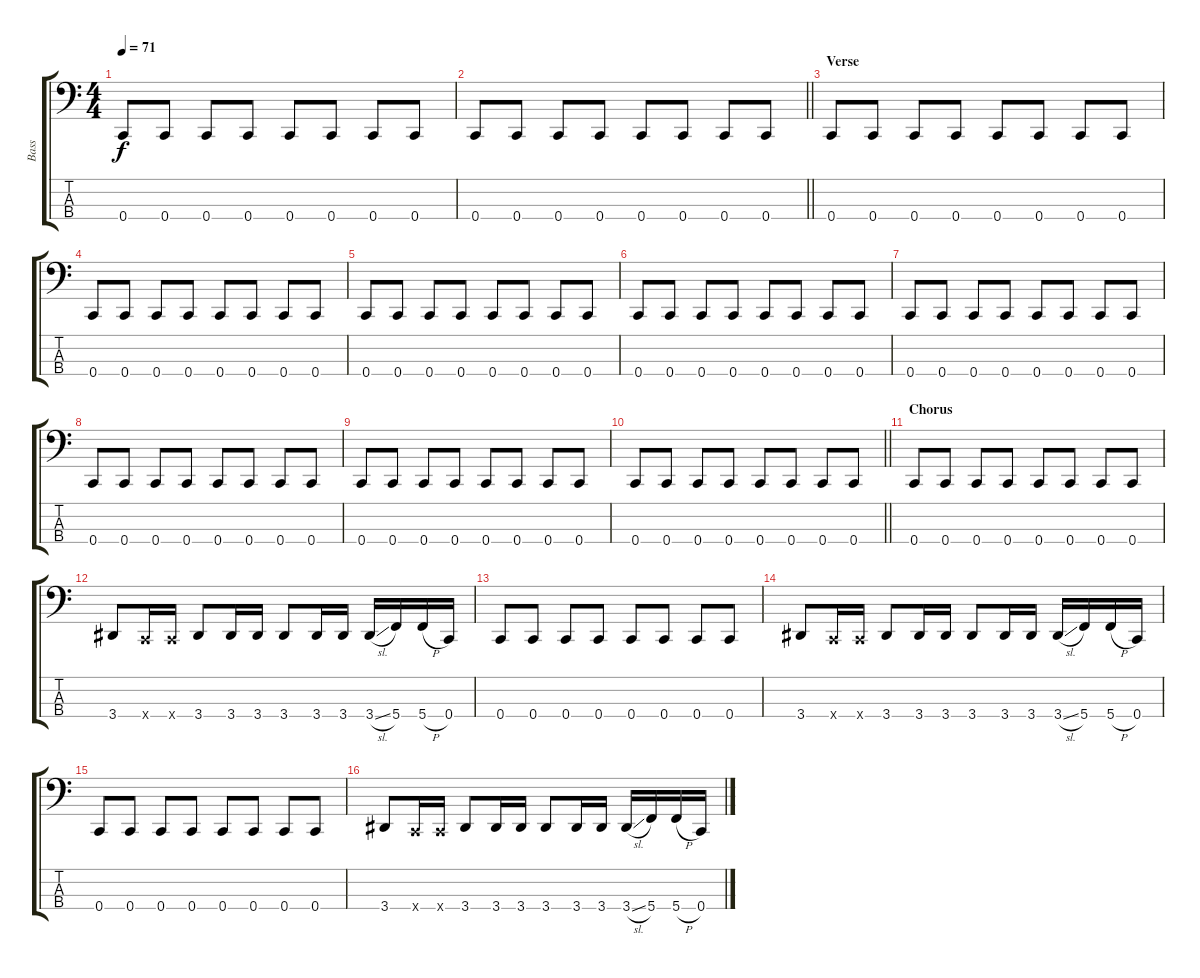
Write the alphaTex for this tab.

\track ("Bass" "Bass") {instrument electricbasspick}
\staff {score tabs}
\tuning (Eb2 Bb1 F1 C1) {hide}
\ts (4 4)
\tempo 71
\clef f4
\ks c
0.4.8{dy f} 0.4.8 0.4.8 0.4.8 0.4.8 0.4.8 0.4.8 0.4.8 |
\barLineRight lightlight
0.4.8 0.4.8 0.4.8 0.4.8 0.4.8 0.4.8 0.4.8 0.4.8 |
\section ("" "Verse")
0.4.8 0.4.8 0.4.8 0.4.8 0.4.8 0.4.8 0.4.8 0.4.8 |
0.4.8 0.4.8 0.4.8 0.4.8 0.4.8 0.4.8 0.4.8 0.4.8 |
0.4.8 0.4.8 0.4.8 0.4.8 0.4.8 0.4.8 0.4.8 0.4.8 |
0.4.8 0.4.8 0.4.8 0.4.8 0.4.8 0.4.8 0.4.8 0.4.8 |
0.4.8 0.4.8 0.4.8 0.4.8 0.4.8 0.4.8 0.4.8 0.4.8 |
0.4.8 0.4.8 0.4.8 0.4.8 0.4.8 0.4.8 0.4.8 0.4.8 |
0.4.8 0.4.8 0.4.8 0.4.8 0.4.8 0.4.8 0.4.8 0.4.8 |
\barLineRight lightlight
0.4.8 0.4.8 0.4.8 0.4.8 0.4.8 0.4.8 0.4.8 0.4.8 |
\section ("" "Chorus")
0.4.8 0.4.8 0.4.8 0.4.8 0.4.8 0.4.8 0.4.8 0.4.8 |
3.4.8 0.4{x}.16 0.4{x}.16 3.4.8 3.4.16 3.4.16 3.4.8 3.4.16 3.4.16 3.4{sl}.16 5.4.16 5.4{h}.16 0.4.16 |
0.4.8 0.4.8 0.4.8 0.4.8 0.4.8 0.4.8 0.4.8 0.4.8 |
3.4.8 0.4{x}.16 0.4{x}.16 3.4.8 3.4.16 3.4.16 3.4.8 3.4.16 3.4.16 3.4{sl}.16 5.4.16 5.4{h}.16 0.4.16 |
0.4.8 0.4.8 0.4.8 0.4.8 0.4.8 0.4.8 0.4.8 0.4.8 |
3.4.8 0.4{x}.16 0.4{x}.16 3.4.8 3.4.16 3.4.16 3.4.8 3.4.16 3.4.16 3.4{sl}.16 5.4.16 5.4{h}.16 0.4.16
